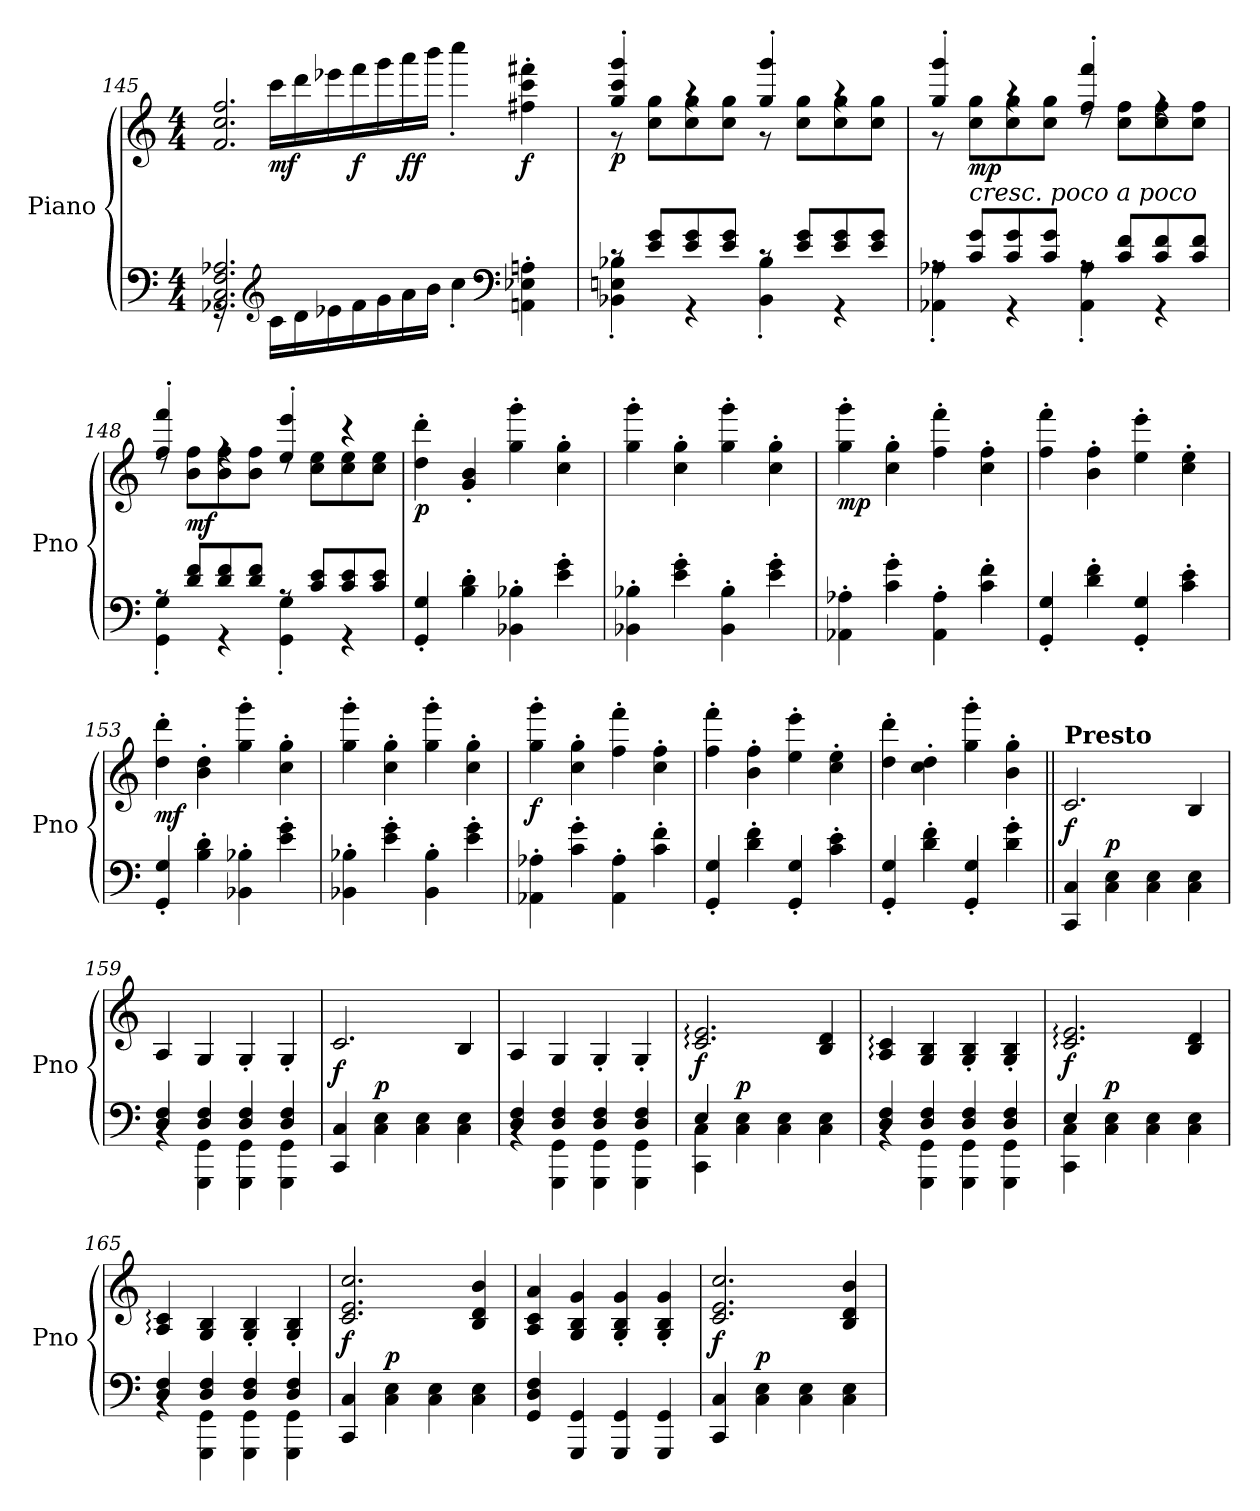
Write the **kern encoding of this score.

**kern	**kern	**dynam
*part1	*part1	*part1
*staff2	*staff1	*staff1/2
*I"Piano	*	*
*I'Pno	*	*
*clefF4	*clefG2	*
*k[]	*k[]	*
*M4/4	*M4/4	*
=145	=145	=145
*^	*^	*
!	!	!	!	!LO:DY:a=2
!	!	!	!	!LO:DY:n=1:b
2.AA-X/ 2.C/ 2.F/ 2.A-X/	16rGG	2.f/ 2.cc/ 2.ff/	16reyy	ff sf
*clefG2	*	*	*	*
!	!	!	!	!LO:DY:n=2:b
.	16c\LL	.	16ccc\LL	mf
.	16d\	.	16ddd\	.
.	16e-X\	.	16eee-X\	.
!	!	!	!	!LO:DY:n=3:b
.	16f\	.	16fff\	f
.	16g\	.	16ggg\	.
!	!	!	!	!LO:DY:n=4:b
.	16a\	.	16aaa\	ff
.	16b\JJ	.	16bbb\JJ	.
.	4cc'\	.	4cccc'\	.
*clefF4	*	*	*	*
!	!	!	!	!LO:DY:n=5:b
4AAn\' 4E-X\' 4An\'	4ryy	4ff#X\' 4ccc\' 4fff#X\'	4reyy	f
=146	=146	=146	=146	=146
!	!	!	!	!LO:DY:b
8rc	4BB-X\' 4En\' 4B-X\'	4gg/' 4ccc/' 4ggg/'	8r	p
8e/ 8g/L	.	.	8cc\ 8gg\L	.
8e/ 8g/	4r	4raa	8cc\ 8gg\	.
8e/ 8g/J	.	.	8cc\ 8gg\J	.
8rc	4BB-\' 4B-\'	4gg/' 4ggg/'	8r	.
8e/ 8g/L	.	.	8cc\ 8gg\L	.
8e/ 8g/	4r	4raa	8cc\ 8gg\	.
8e/ 8g/J	.	.	8cc\ 8gg\J	.
=147	=147	=147	=147	=147
8rA	4AA-X\' 4A-X\'	4gg/' 4ggg/'	8r	.
!LO:TX:a:i:t=cresc. poco a poco	!	!	!	!
!	!	!	!	!LO:DY:b
8c/ 8g/L	.	.	8cc\ 8gg\L	mp
8c/ 8g/	4r	4raa	8cc\ 8gg\	.
8c/ 8g/J	.	.	8cc\ 8gg\J	.
8rA	4AA-\' 4A-\'	4ff/' 4fff/'	8rdd	.
8c/ 8f/L	.	.	8cc\ 8ff\L	.
8c/ 8f/	4r	4rff	8cc\ 8ff\	.
8c/ 8f/J	.	.	8cc\ 8ff\J	.
!!LO:LB:g=z	!!
=148	=148	=148	=148	=148
8rA	4GG\' 4G\'	4ff/' 4fff/'	8rdd	.
!	!	!	!	!LO:DY:b
8d/ 8f/L	.	.	8b\ 8ff\L	mf
8d/ 8f/	4r	4rff	8b\ 8ff\	.
8d/ 8f/J	.	.	8b\ 8ff\J	.
8rA	4GG\' 4G\'	4ee/' 4eee/'	8rdd	.
8c/ 8e/L	.	.	8cc\ 8ee\L	.
8c/ 8e/	4r	4r	8cc\ 8ee\	.
8c/ 8e/J	.	.	8cc\ 8ee\J	.
*v	*v	*	*	*
=149	=149	=149	=149
!	!LO:TX:a:B:t=più Allegro	!	!
!	!	!	!LO:DY:b
*	*v	*v	*
4GG/' 4G/'	4dd\' 4ddd\'	p
4B\' 4d\'	4g/' 4b/'	.
4BB-X\' 4B-X\'	4gg\' 4ggg\'	.
4e\' 4g\'	4cc\' 4gg\'	.
=150	=150	=150
4BB-X\' 4B-X\'	4gg\' 4ggg\'	.
4e\' 4g\'	4cc\' 4gg\'	.
4BB-\' 4B-\'	4gg\' 4ggg\'	.
4e\' 4g\'	4cc\' 4gg\'	.
=151	=151	=151
!	!	!LO:DY:b
4AA-X\' 4A-X\'	4gg\' 4ggg\'	mp
4c\' 4g\'	4cc\' 4gg\'	.
4AA-\' 4A-\'	4ff\' 4fff\'	.
4c\' 4f\'	4cc\' 4ff\'	.
=152	=152	=152
4GG/' 4G/'	4ff\' 4fff\'	.
4d\' 4f\'	4b\' 4ff\'	.
4GG/' 4G/'	4ee\' 4eee\'	.
4c\' 4e\'	4cc\' 4ee\'	.
=153	=153	=153
!	!	!LO:DY:b
4GG/' 4G/'	4dd\' 4ddd\'	mf
4B\' 4d\'	4b\' 4dd\'	.
4BB-X\' 4B-X\'	4gg\' 4ggg\'	.
4e\' 4g\'	4cc\' 4gg\'	.
!!LO:LB:g=z
=154	=154	=154
4BB-X\' 4B-X\'	4gg\' 4ggg\'	.
4e\' 4g\'	4cc\' 4gg\'	.
4BB-\' 4B-\'	4gg\' 4ggg\'	.
4e\' 4g\'	4cc\' 4gg\'	.
=155	=155	=155
!	!	!LO:DY:b
4AA-X\' 4A-X\'	4gg\' 4ggg\'	f
4c\' 4g\'	4cc\' 4gg\'	.
4AA-\' 4A-\'	4ff\' 4fff\'	.
4c\' 4f\'	4cc\' 4ff\'	.
=156	=156	=156
4GG/' 4G/'	4ff\' 4fff\'	.
4d\' 4f\'	4b\' 4ff\'	.
4GG/' 4G/'	4ee\' 4eee\'	.
4c\' 4e\'	4cc\' 4ee\'	.
=157	=157	=157
4GG/' 4G/'	4dd\' 4ddd\'	.
4d\' 4f\'	4cc\' 4dd\'	.
4GG/' 4G/'	4gg\' 4ggg\'	.
4d\' 4g\'	4b\' 4gg\'	.
=158||	=158||	=158||
!	!LO:TX:a:B:t=Presto	!
!	!	!LO:DY:a=2
4CC/ 4C/	2.c/	f
!	!	!LO:DY:a=2
4C\ 4E\	.	p
4C\ 4E\	.	.
4C\ 4E\	4B/	.
=159	=159	=159
*^	*	*
4D/ 4F/	4rBB	4A:/	.
4D/ 4F/	4GGG\ 4GG\	4G/	.
4D/ 4F/	4GGG\ 4GG\	4G'/	.
4D/ 4F/	4GGG\ 4GG\	4G'/	.
=160	=160	=160	=160
!	!	!	!LO:DY:a=2
*v	*v	*	*
4CC/ 4C/	2.c/	f
!	!	!LO:DY:a=2
4C\ 4E\	.	p
4C\ 4E\	.	.
4C\ 4E\	4B/	.
!!LO:LB:g=z
=161	=161	=161
*^	*	*
4D/ 4F/	4rBB	4A:/	.
4D/ 4F/	4GGG\ 4GG\	4G/	.
4D/ 4F/	4GGG\ 4GG\	4G'/	.
4D/ 4F/	4GGG\ 4GG\	4G'/	.
=162	=162	=162	=162
!	!	!	!LO:DY:a=2
4E/	4CC\ 4C\	2.c/: 2.e/:	f
!	!	!	!LO:DY:a=2
4C\ 4E\	4rBByy	.	p
4C\ 4E\	2rBByy	.	.
4C\ 4E\	.	4B/ 4d/	.
=163	=163	=163	=163
4D/ 4F/	4rBB	4A/: 4c/:	.
4D/ 4F/	4GGG\ 4GG\	4G/ 4B/	.
4D/ 4F/	4GGG\ 4GG\	4G/' 4B/'	.
4D/ 4F/	4GGG\ 4GG\	4G/' 4B/'	.
=164	=164	=164	=164
!	!	!	!LO:DY:a=2
4E/	4CC\ 4C\	2.c/: 2.e/:	f
!	!	!	!LO:DY:a=2
4C\ 4E\	4rBByy	.	p
4C\ 4E\	2rBByy	.	.
4C\ 4E\	.	4B/ 4d/	.
=165	=165	=165	=165
4D/ 4F/	4rBB	4A/: 4c/:	.
4D/ 4F/	4GGG\ 4GG\	4G/ 4B/	.
4D/ 4F/	4GGG\ 4GG\	4G/' 4B/'	.
4D/ 4F/	4GGG\ 4GG\	4G/' 4B/'	.
=166	=166	=166	=166
!	!	!	!LO:DY:a=2
*v	*v	*	*
4CC/ 4C/	2.c/ 2.e/ 2.cc/	f
!	!	!LO:DY:a=2
4C\ 4E\	.	p
4C\ 4E\	.	.
4C\ 4E\	4B/ 4d/ 4b/	.
=167	=167	=167
4GG/ 4D/ 4F/	4A/ 4c/ 4a/	.
4GGG/ 4GG/	4G/ 4B/ 4g/	.
4GGG/ 4GG/	4G/' 4B/' 4g/'	.
4GGG/ 4GG/	4G/' 4B/' 4g/'	.
=168	=168	=168
!	!	!LO:DY:a=2
4CC/ 4C/	2.c/ 2.e/ 2.cc/	f
!	!	!LO:DY:a=2
4C\ 4E\	.	p
4C\ 4E\	.	.
4C\ 4E\	4B/ 4d/ 4b/	.
=	=	=
*-	*-	*-
